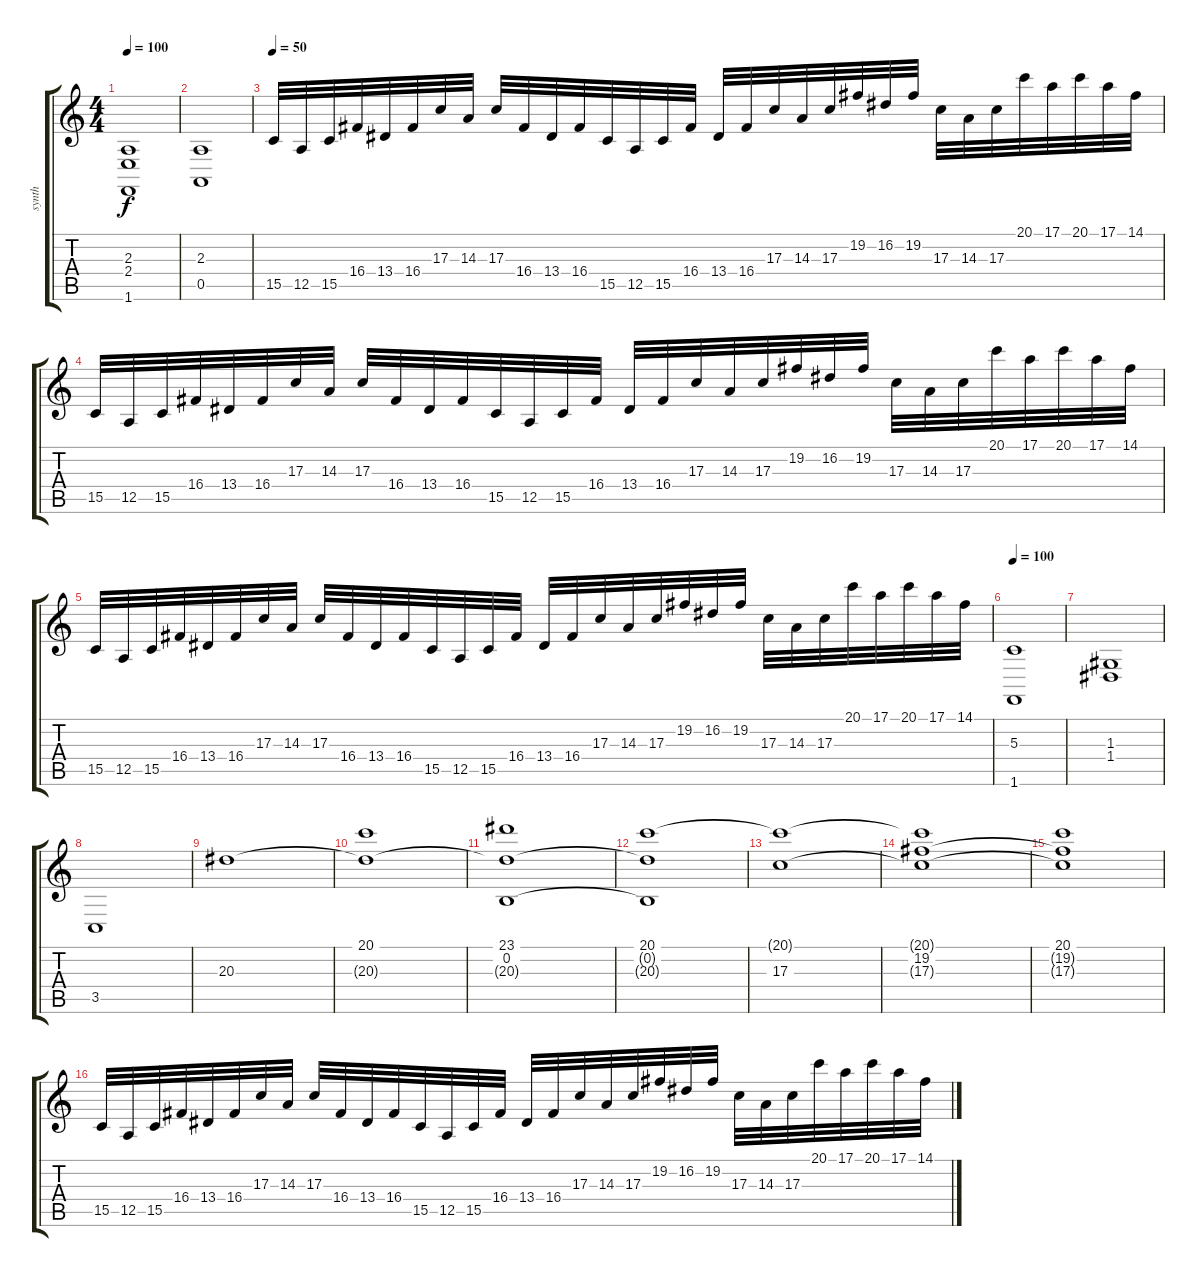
\track ("synth" "synth") {instrument stringensemble2}
\staff {score tabs}
\tuning (E4 B3 G3 D3 A2 E2) {hide}
\ts (4 4)
\tempo 100
\clef g2
\ks c
(2.3 2.4 1.6{t}).1{dy f} |
(2.3 0.5).1 |
\tempo 50
15.5.32{instrument lead1square} 12.5.32 15.5.32 16.4.32 13.4.32 16.4.32 17.3.32 14.3.32 17.3.32 16.4.32 13.4.32 16.4.32 15.5.32 12.5.32 15.5.32 16.4.32 13.4.32 16.4.32 17.3.32 14.3.32 17.3.32 19.2.32 16.2.32 19.2.32 17.3.32 14.3.32 17.3.32 20.1.32 17.1.32 20.1.32 17.1.32 14.1.32 |
15.5.32 12.5.32 15.5.32 16.4.32 13.4.32 16.4.32 17.3.32 14.3.32 17.3.32 16.4.32 13.4.32 16.4.32 15.5.32 12.5.32 15.5.32 16.4.32 13.4.32 16.4.32 17.3.32 14.3.32 17.3.32 19.2.32 16.2.32 19.2.32 17.3.32 14.3.32 17.3.32 20.1.32 17.1.32 20.1.32 17.1.32 14.1.32 |
15.5.32 12.5.32 15.5.32 16.4.32 13.4.32 16.4.32 17.3.32 14.3.32 17.3.32 16.4.32 13.4.32 16.4.32 15.5.32 12.5.32 15.5.32 16.4.32 13.4.32 16.4.32 17.3.32 14.3.32 17.3.32 19.2.32 16.2.32 19.2.32 17.3.32 14.3.32 17.3.32 20.1.32 17.1.32 20.1.32 17.1.32 14.1.32 |
\tempo 100
(5.3 1.6).1{instrument stringensemble2} |
(1.3 1.4).1 |
3.5.1 |
20.3.1 |
(20.1 20.3{t}).1 |
(23.1 0.2 20.3{t}).1 |
(20.1 0.2{t} 20.3{t}).1 |
(20.1{t} 17.3).1 |
(20.1{t} 19.2 17.3{t}).1 |
(20.1 19.2{t} 17.3{t}).1 |
15.5.32{instrument lead1square} 12.5.32 15.5.32 16.4.32 13.4.32 16.4.32 17.3.32 14.3.32 17.3.32 16.4.32 13.4.32 16.4.32 15.5.32 12.5.32 15.5.32 16.4.32 13.4.32 16.4.32 17.3.32 14.3.32 17.3.32 19.2.32 16.2.32 19.2.32 17.3.32 14.3.32 17.3.32 20.1.32 17.1.32 20.1.32 17.1.32 14.1.32
